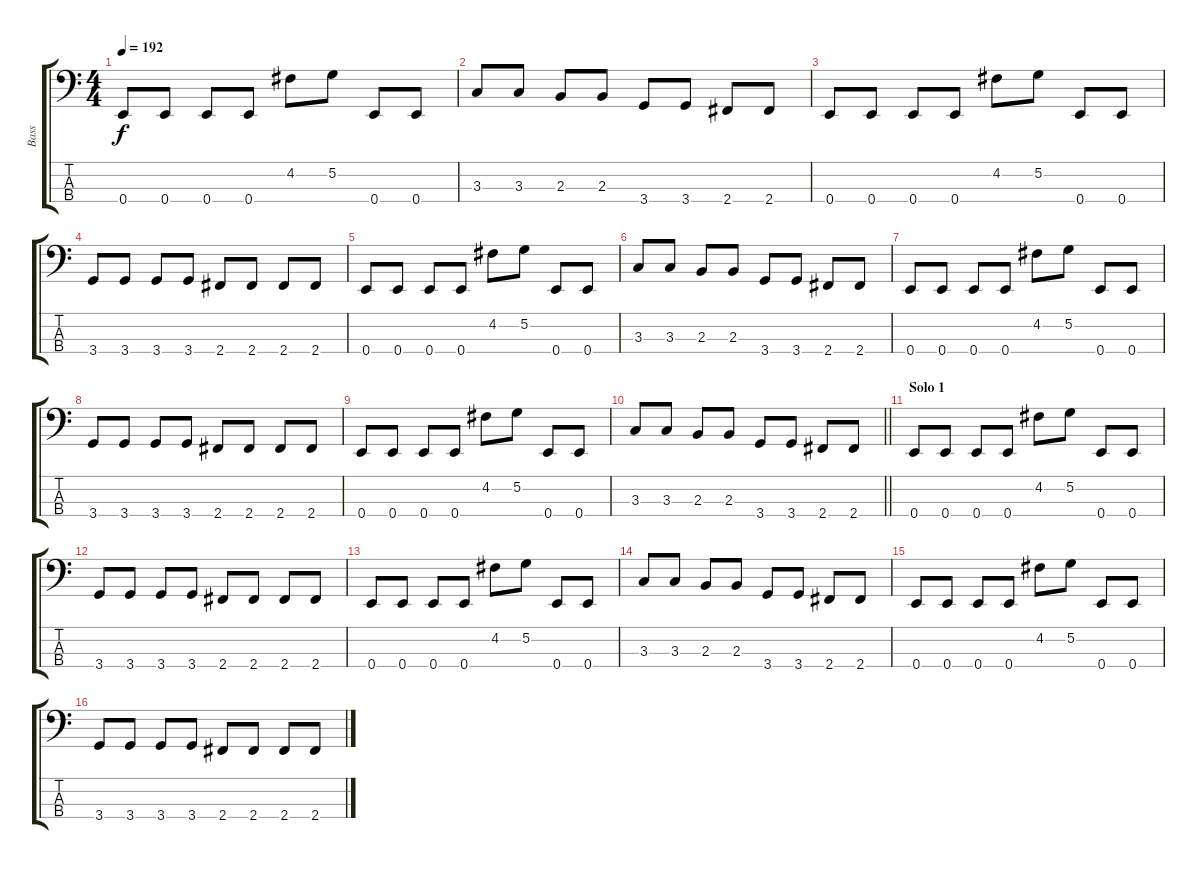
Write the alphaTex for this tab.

\track ("Bass" "Bass") {instrument electricbassfinger}
\staff {score tabs}
\tuning (G2 D2 A1 E1) {hide}
\ts (4 4)
\tempo 192
\clef f4
\ks c
0.4.8{dy f} 0.4.8 0.4.8 0.4.8 4.2.8 5.2.8 0.4.8 0.4.8 |
3.3.8 3.3.8 2.3.8 2.3.8 3.4.8 3.4.8 2.4.8 2.4.8 |
0.4.8 0.4.8 0.4.8 0.4.8 4.2.8 5.2.8 0.4.8 0.4.8 |
3.4.8 3.4.8 3.4.8 3.4.8 2.4.8 2.4.8 2.4.8 2.4.8 |
0.4.8 0.4.8 0.4.8 0.4.8 4.2.8 5.2.8 0.4.8 0.4.8 |
3.3.8 3.3.8 2.3.8 2.3.8 3.4.8 3.4.8 2.4.8 2.4.8 |
0.4.8 0.4.8 0.4.8 0.4.8 4.2.8 5.2.8 0.4.8 0.4.8 |
3.4.8 3.4.8 3.4.8 3.4.8 2.4.8 2.4.8 2.4.8 2.4.8 |
0.4.8 0.4.8 0.4.8 0.4.8 4.2.8 5.2.8 0.4.8 0.4.8 |
\barLineRight lightlight
3.3.8 3.3.8 2.3.8 2.3.8 3.4.8 3.4.8 2.4.8 2.4.8 |
\section ("" "Solo 1")
0.4.8 0.4.8 0.4.8 0.4.8 4.2.8 5.2.8 0.4.8 0.4.8 |
3.4.8 3.4.8 3.4.8 3.4.8 2.4.8 2.4.8 2.4.8 2.4.8 |
0.4.8 0.4.8 0.4.8 0.4.8 4.2.8 5.2.8 0.4.8 0.4.8 |
3.3.8 3.3.8 2.3.8 2.3.8 3.4.8 3.4.8 2.4.8 2.4.8 |
0.4.8 0.4.8 0.4.8 0.4.8 4.2.8 5.2.8 0.4.8 0.4.8 |
3.4.8 3.4.8 3.4.8 3.4.8 2.4.8 2.4.8 2.4.8 2.4.8
